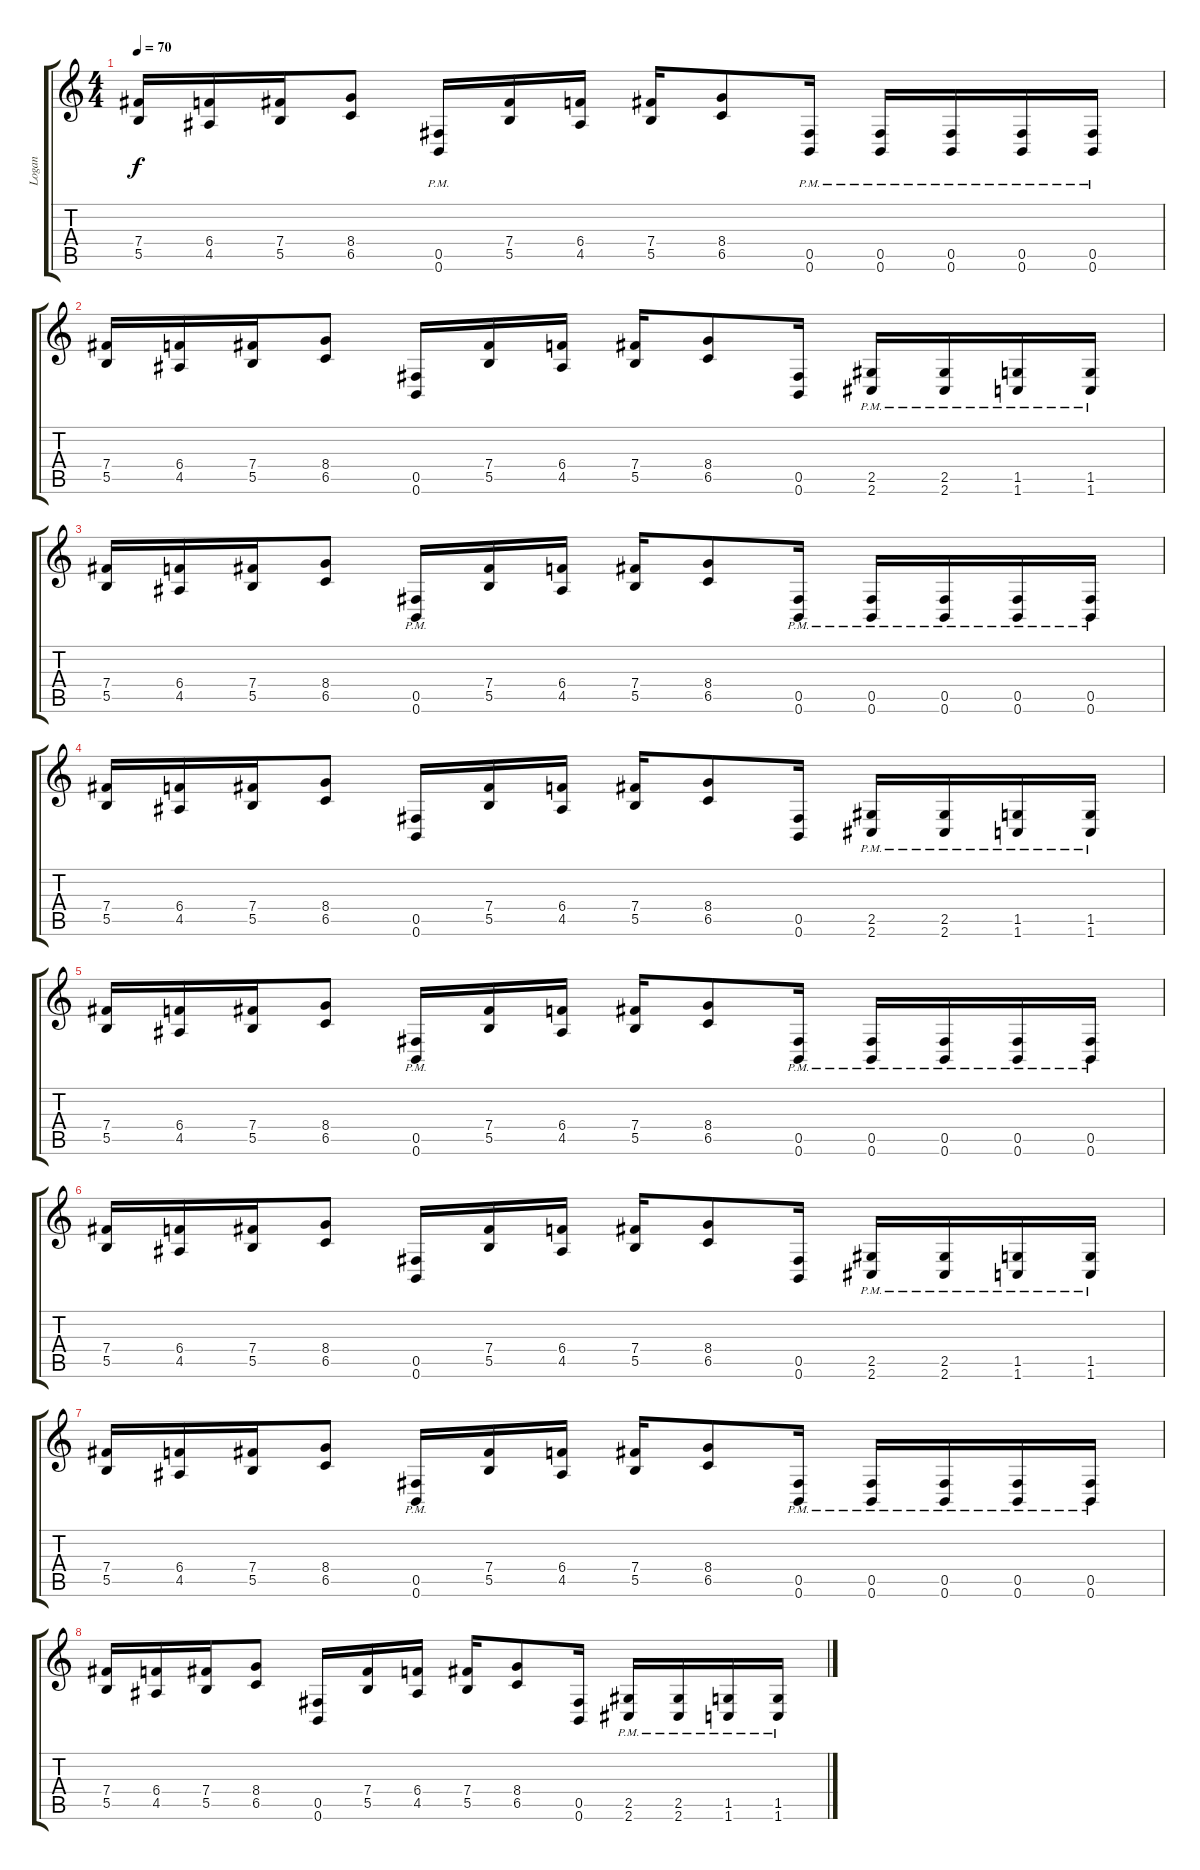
\track ("Logan" "Logan") {instrument distortionguitar}
\staff {score tabs}
\tuning (Db4 Ab3 E3 B2 Gb2 B1) {hide}
\ts (4 4)
\tempo 70
\clef g2
\ks c
(7.4 5.5).16{dy f} (6.4 4.5).16 (7.4 5.5).16 (8.4 6.5).8 (0.5{pm} 0.6{pm}).16 (7.4 5.5).16 (6.4 4.5).16 (7.4 5.5).16 (8.4 6.5).8 (0.5{pm} 0.6{pm}).16 (0.5{pm} 0.6{pm}).16 (0.5{pm} 0.6{pm}).16 (0.5{pm} 0.6{pm}).16 (0.5{pm} 0.6{pm}).16 |
(7.4 5.5).16 (6.4 4.5).16 (7.4 5.5).16 (8.4 6.5).8 (0.5 0.6).16 (7.4 5.5).16 (6.4 4.5).16 (7.4 5.5).16 (8.4 6.5).8 (0.5 0.6).16 (2.5{pm} 2.6{pm}).16 (2.5{pm} 2.6{pm}).16 (1.5{pm} 1.6{pm}).16 (1.5{pm} 1.6{pm}).16 |
(7.4 5.5).16 (6.4 4.5).16 (7.4 5.5).16 (8.4 6.5).8 (0.5{pm} 0.6{pm}).16 (7.4 5.5).16 (6.4 4.5).16 (7.4 5.5).16 (8.4 6.5).8 (0.5{pm} 0.6{pm}).16 (0.5{pm} 0.6{pm}).16 (0.5{pm} 0.6{pm}).16 (0.5{pm} 0.6{pm}).16 (0.5{pm} 0.6{pm}).16 |
(7.4 5.5).16 (6.4 4.5).16 (7.4 5.5).16 (8.4 6.5).8 (0.5 0.6).16 (7.4 5.5).16 (6.4 4.5).16 (7.4 5.5).16 (8.4 6.5).8 (0.5 0.6).16 (2.5{pm} 2.6{pm}).16 (2.5{pm} 2.6{pm}).16 (1.5{pm} 1.6{pm}).16 (1.5{pm} 1.6{pm}).16 |
(7.4 5.5).16 (6.4 4.5).16 (7.4 5.5).16 (8.4 6.5).8 (0.5{pm} 0.6{pm}).16 (7.4 5.5).16 (6.4 4.5).16 (7.4 5.5).16 (8.4 6.5).8 (0.5{pm} 0.6{pm}).16 (0.5{pm} 0.6{pm}).16 (0.5{pm} 0.6{pm}).16 (0.5{pm} 0.6{pm}).16 (0.5{pm} 0.6{pm}).16 |
(7.4 5.5).16 (6.4 4.5).16 (7.4 5.5).16 (8.4 6.5).8 (0.5 0.6).16 (7.4 5.5).16 (6.4 4.5).16 (7.4 5.5).16 (8.4 6.5).8 (0.5 0.6).16 (2.5{pm} 2.6{pm}).16 (2.5{pm} 2.6{pm}).16 (1.5{pm} 1.6{pm}).16 (1.5{pm} 1.6{pm}).16 |
(7.4 5.5).16 (6.4 4.5).16 (7.4 5.5).16 (8.4 6.5).8 (0.5{pm} 0.6{pm}).16 (7.4 5.5).16 (6.4 4.5).16 (7.4 5.5).16 (8.4 6.5).8 (0.5{pm} 0.6{pm}).16 (0.5{pm} 0.6{pm}).16 (0.5{pm} 0.6{pm}).16 (0.5{pm} 0.6{pm}).16 (0.5{pm} 0.6{pm}).16 |
(7.4 5.5).16 (6.4 4.5).16 (7.4 5.5).16 (8.4 6.5).8 (0.5 0.6).16 (7.4 5.5).16 (6.4 4.5).16 (7.4 5.5).16 (8.4 6.5).8 (0.5 0.6).16 (2.5{pm} 2.6{pm}).16 (2.5{pm} 2.6{pm}).16 (1.5{pm} 1.6{pm}).16 (1.5{pm} 1.6{pm}).16
